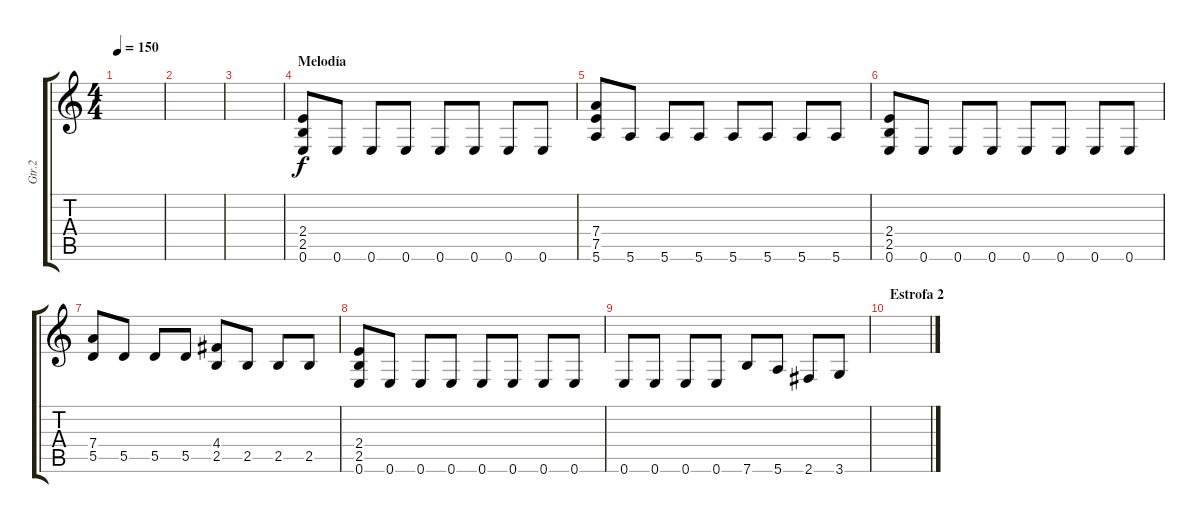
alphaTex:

\track ("Gtr.2" "Gtr.2") {instrument distortionguitar}
\staff {score tabs}
\tuning (E4 B3 G3 D3 A2 E2) {hide}
\ts (4 4)
\tempo 150
\clef g2
\ks c
|
|
|
\section ("" "Melodía")
(2.4 2.5 0.6).8 0.6.8 0.6.8 0.6.8 0.6.8 0.6.8 0.6.8 0.6.8 |
(7.4 7.5 5.6).8 5.6.8 5.6.8 5.6.8 5.6.8 5.6.8 5.6.8 5.6.8 |
(2.4 2.5 0.6).8 0.6.8 0.6.8 0.6.8 0.6.8 0.6.8 0.6.8 0.6.8 |
(7.4 5.5).8 5.5.8 5.5.8 5.5.8 (4.4 2.5).8 2.5.8 2.5.8 2.5.8 |
(2.4 2.5 0.6).8 0.6.8 0.6.8 0.6.8 0.6.8 0.6.8 0.6.8 0.6.8 |
0.6.8 0.6.8 0.6.8 0.6.8 7.6.8 5.6.8 2.6.8 3.6.8 |
\section ("" "Estrofa 2")
